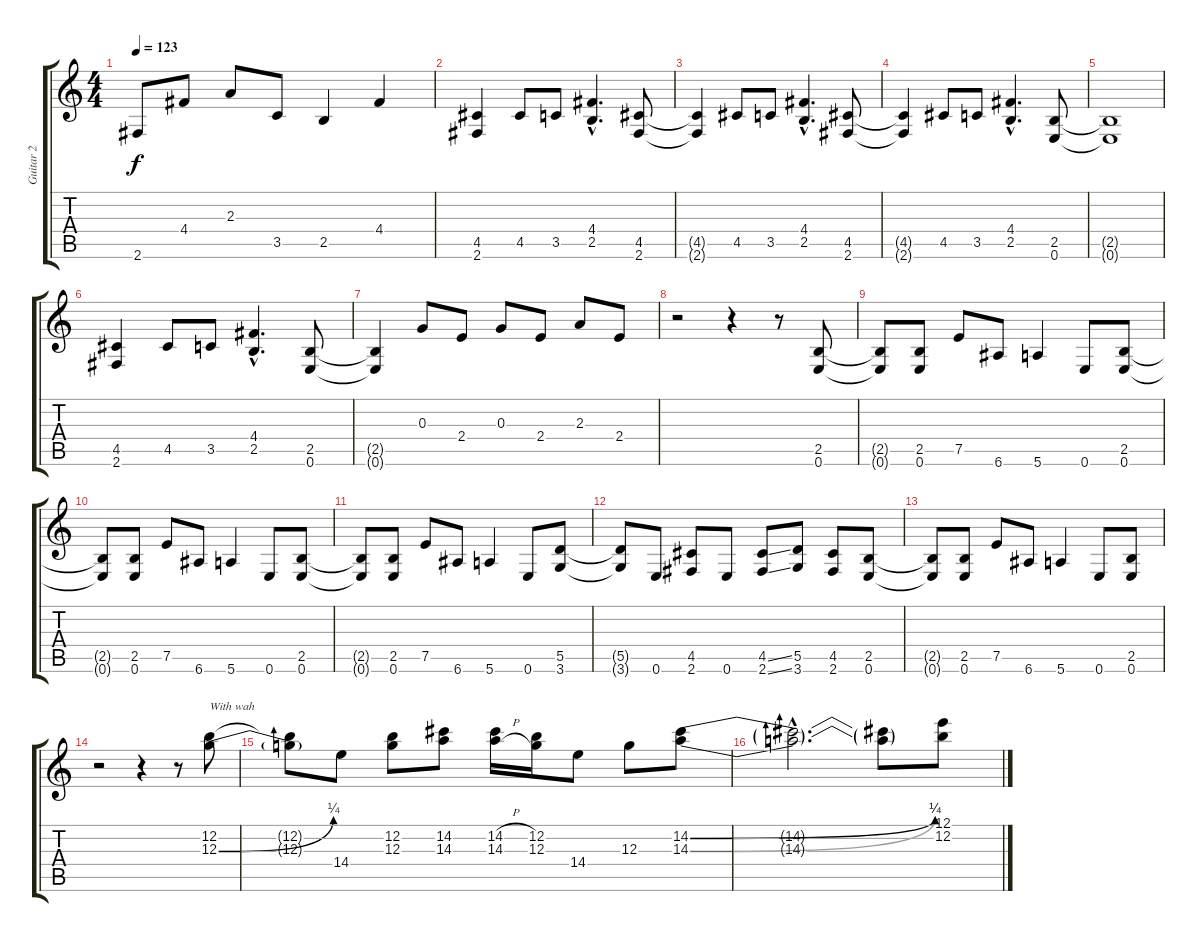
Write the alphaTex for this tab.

\track ("Guitar 2" "Guitar 2") {instrument overdrivenguitar}
\staff {score tabs}
\tuning (E4 B3 G3 D3 A2 E2) {hide}
\ts (4 4)
\tempo 123
\clef g2
\ks c
2.6{t}.8{dy f} 4.4.8 2.3.8 3.5.8 2.5.4 4.4.4 |
(4.5 2.6).4 4.5.8 3.5.8 (4.4{hac} 2.5{hac}).4{d} (4.5 2.6).8 |
(4.5{t} 2.6{t}).4 4.5.8 3.5.8 (4.4{hac} 2.5{hac}).4{d} (4.5 2.6).8 |
(4.5{t} 2.6{t}).4 4.5.8 3.5.8 (4.4{hac} 2.5{hac}).4{d} (2.5 0.6).8 |
(2.5{t} 0.6{t}).1 |
(4.5 2.6).4 4.5.8 3.5.8 (4.4{hac} 2.5{hac}).4{d} (2.5 0.6).8 |
(2.5{t} 0.6{t}).4 0.3.8 2.4.8 0.3.8 2.4.8 2.3.8 2.4.8 |
r.2 r.4 r.8 (2.5 0.6).8 |
(2.5{t} 0.6{t}).8 (2.5 0.6).8 7.5.8 6.6.8 5.6.4 0.6.8 (2.5 0.6).8 |
(2.5{t} 0.6{t}).8 (2.5 0.6).8 7.5.8 6.6.8 5.6.4 0.6.8 (2.5 0.6).8 |
(2.5{t} 0.6{t}).8 (2.5 0.6).8 7.5.8 6.6.8 5.6.4 0.6.8 (5.5 3.6).8 |
(5.5{t} 3.6{t}).8 0.6.8 (4.5 2.6).8 0.6.8 (4.5{ss} 2.6{ss}).8 (5.5 3.6).8 (4.5 2.6).8 (2.5 0.6).8 |
(2.5{t} 0.6{t}).8 (2.5 0.6).8 7.5.8 6.6.8 5.6.4 0.6.8 (2.5 0.6).8 |
r.2 r.4 r.8 (12.2 12.3{be (bend 0 0 60 1)}).8{txt "With wah"} |
(12.2{t} 12.3{t}).8 14.4.8 (12.2 12.3).8 (14.2 14.3).8 (14.2{h} 14.3{h}).16 (12.2 12.3).16 14.4.8 12.3.8 (14.2{be (bend 0 0 60 1)} 14.3{be (bend 0 0 60 1)}).8 |
(14.2{hac t} 14.3{hac t}).2{d} (14.2{t} 14.3{t}).8 (12.1{ss} 12.2{ss}).8
